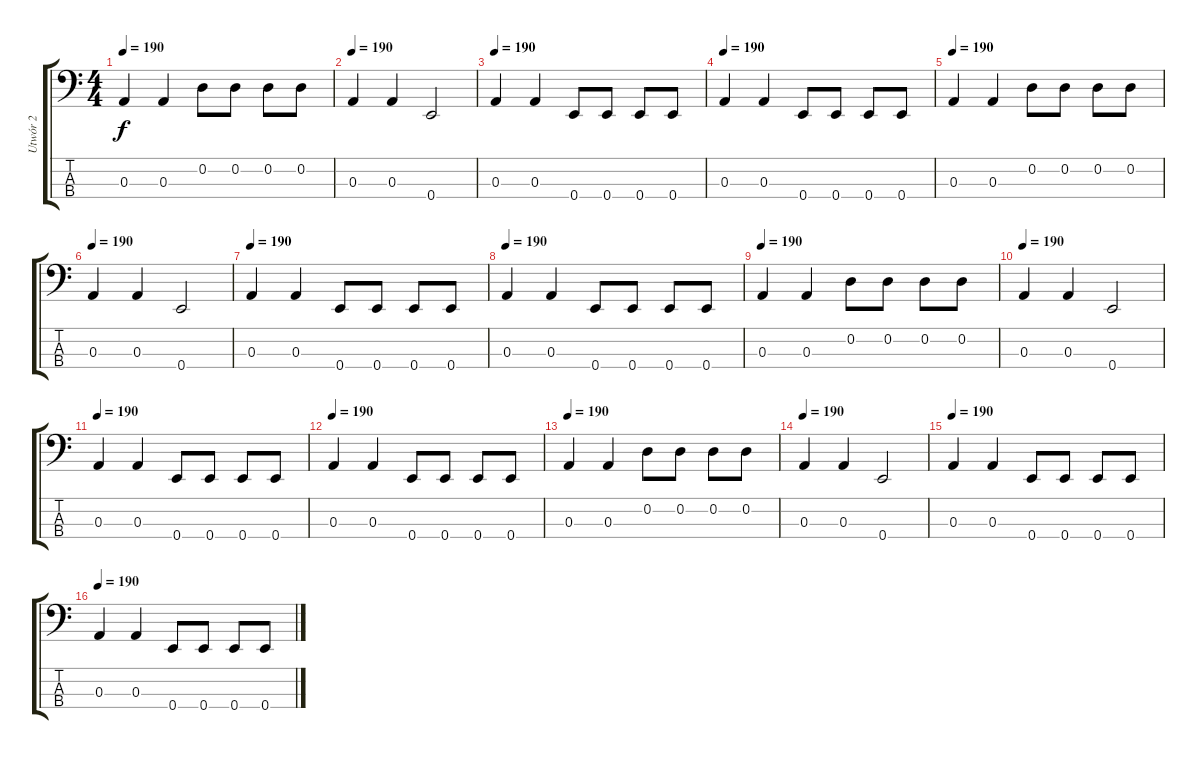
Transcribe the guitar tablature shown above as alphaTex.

\track ("Utwór 2" "Utwór 2") {instrument electricbassfinger}
\staff {score tabs}
\tuning (G2 D2 A1 E1) {hide}
\ts (4 4)
\tempo 190
\clef f4
\ks c
0.3.4{dy f} 0.3.4 0.2.8 0.2.8 0.2.8 0.2.8 |
\tempo 190
0.3.4 0.3.4 0.4.2 |
\tempo 190
0.3.4 0.3.4 0.4.8 0.4.8 0.4.8 0.4.8 |
\tempo 190
0.3.4 0.3.4 0.4.8 0.4.8 0.4.8 0.4.8 |
\tempo 190
0.3.4 0.3.4 0.2.8 0.2.8 0.2.8 0.2.8 |
\tempo 190
0.3.4 0.3.4 0.4.2 |
\tempo 190
0.3.4 0.3.4 0.4.8 0.4.8 0.4.8 0.4.8 |
\tempo 190
0.3.4 0.3.4 0.4.8 0.4.8 0.4.8 0.4.8 |
\tempo 190
0.3.4 0.3.4 0.2.8 0.2.8 0.2.8 0.2.8 |
\tempo 190
0.3.4 0.3.4 0.4.2 |
\tempo 190
0.3.4 0.3.4 0.4.8 0.4.8 0.4.8 0.4.8 |
\tempo 190
0.3.4 0.3.4 0.4.8 0.4.8 0.4.8 0.4.8 |
\tempo 190
0.3.4 0.3.4 0.2.8 0.2.8 0.2.8 0.2.8 |
\tempo 190
0.3.4 0.3.4 0.4.2 |
\tempo 190
0.3.4 0.3.4 0.4.8 0.4.8 0.4.8 0.4.8 |
\tempo 190
0.3.4 0.3.4 0.4.8 0.4.8 0.4.8 0.4.8
